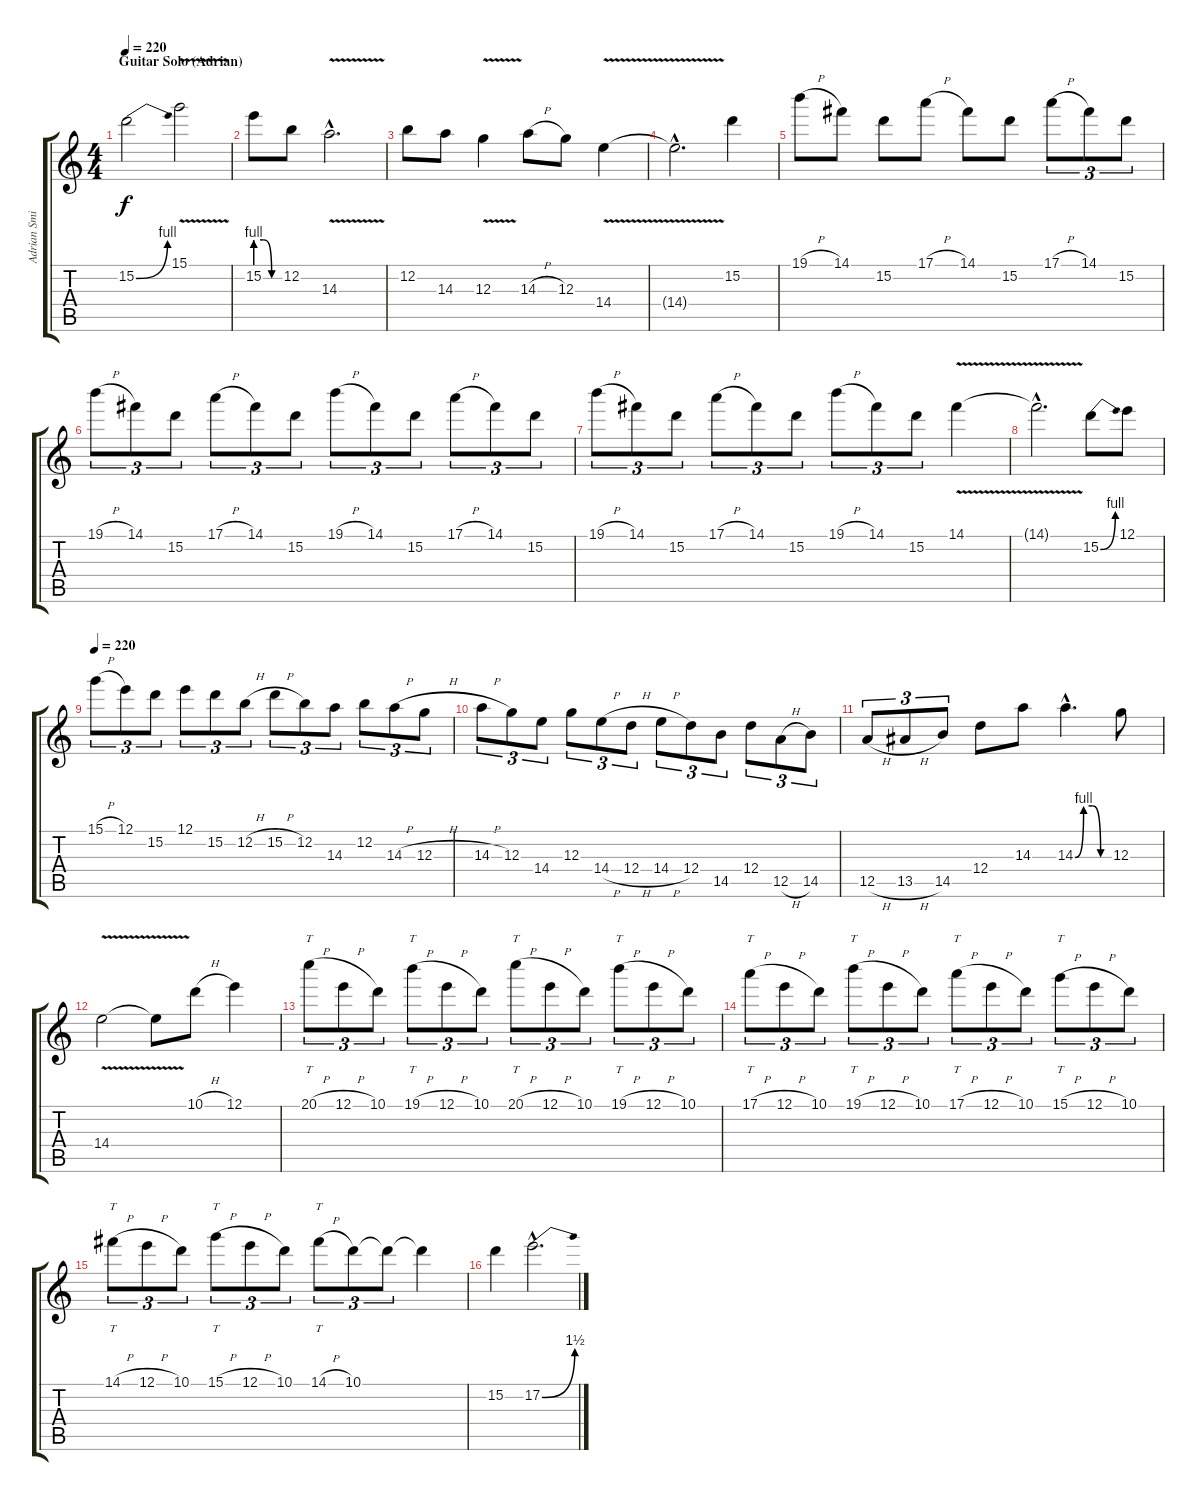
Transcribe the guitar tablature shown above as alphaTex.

\track ("Adrian Smith (Guitar-2)" "Adrian Smi") {instrument overdrivenguitar}
\staff {score tabs}
\tuning (E4 B3 G3 D3 A2 E2) {hide}
\ts (4 4)
\section ("" "Guitar Solo (Adrian)")
\tempo 220
\clef g2
\ks c
15.2{be (bend 0 0 60 4)}.2{dy f volume 16} 15.1{v}.2 |
15.2{be (custom 0 4 20 4 40 0 60 0)}.8 12.2.8 14.3{v hac}.2{d} |
12.2.8 14.3.8 12.3{v}.4 14.3{h}.8 12.3.8 14.4{v}.4 |
14.4{hac t}.2{d} 15.2.4 |
19.1{h}.8 14.1.8 15.2.8 17.1{h}.8 14.1.8 15.2.8 17.1{h}.8{tu (3 2)} 14.1.8{tu (3 2)} 15.2.8{tu (3 2)} |
19.1{h}.8{tu (3 2)} 14.1.8{tu (3 2)} 15.2.8{tu (3 2)} 17.1{h}.8{tu (3 2)} 14.1.8{tu (3 2)} 15.2.8{tu (3 2)} 19.1{h}.8{tu (3 2)} 14.1.8{tu (3 2)} 15.2.8{tu (3 2)} 17.1{h}.8{tu (3 2)} 14.1.8{tu (3 2)} 15.2.8{tu (3 2)} |
19.1{h}.8{tu (3 2)} 14.1.8{tu (3 2)} 15.2.8{tu (3 2)} 17.1{h}.8{tu (3 2)} 14.1.8{tu (3 2)} 15.2.8{tu (3 2)} 19.1{h}.8{tu (3 2)} 14.1.8{tu (3 2)} 15.2.8{tu (3 2)} 14.1{v}.4 |
14.1{hac t}.2{d} 15.2{be (bend 0 0 60 4)}.8 12.1.8 |
\tempo 220
15.1{h}.8{tu (3 2)} 12.1.8{tu (3 2)} 15.2.8{tu (3 2)} 12.1.8{tu (3 2)} 15.2.8{tu (3 2)} 12.2{h}.8{tu (3 2)} 15.2{h}.8{tu (3 2)} 12.2.8{tu (3 2)} 14.3.8{tu (3 2)} 12.2.8{tu (3 2)} 14.3{h}.8{tu (3 2)} 12.3{h}.8{tu (3 2)} |
14.3{h}.8{tu (3 2)} 12.3.8{tu (3 2)} 14.4.8{tu (3 2)} 12.3.8{tu (3 2)} 14.4{h}.8{tu (3 2)} 12.4{h}.8{tu (3 2)} 14.4{h}.8{tu (3 2)} 12.4.8{tu (3 2)} 14.5.8{tu (3 2)} 12.4.8{tu (3 2)} 12.5{h}.8{tu (3 2)} 14.5.8{tu (3 2)} |
12.5{h}.8{tu (3 2)} 13.5{h}.8{tu (3 2)} 14.5.8{tu (3 2)} 12.4.8 14.3.8 14.3{be (custom 0 0 15 4 30 4 45 0 60 0) hac}.4{d} 12.3.8 |
14.4{v}.2 14.4{t}.8 10.1{h}.8 12.1.4 |
20.1{h}.8{tt tu (3 2)} 12.1{h}.8{tu (3 2)} 10.1.8{tu (3 2)} 19.1{h}.8{tt tu (3 2)} 12.1{h}.8{tu (3 2)} 10.1.8{tu (3 2)} 20.1{h}.8{tt tu (3 2)} 12.1{h}.8{tu (3 2)} 10.1.8{tu (3 2)} 19.1{h}.8{tt tu (3 2)} 12.1{h}.8{tu (3 2)} 10.1.8{tu (3 2)} |
17.1{h}.8{tt tu (3 2)} 12.1{h}.8{tu (3 2)} 10.1.8{tu (3 2)} 19.1{h}.8{tt tu (3 2)} 12.1{h}.8{tu (3 2)} 10.1.8{tu (3 2)} 17.1{h}.8{tt tu (3 2)} 12.1{h}.8{tu (3 2)} 10.1.8{tu (3 2)} 15.1{h}.8{tt tu (3 2)} 12.1{h}.8{tu (3 2)} 10.1.8{tu (3 2)} |
14.1{h}.8{tt tu (3 2)} 12.1{h}.8{tu (3 2)} 10.1.8{tu (3 2)} 15.1{h}.8{tt tu (3 2)} 12.1{h}.8{tu (3 2)} 10.1.8{tu (3 2)} 14.1{h}.8{tt tu (3 2)} 10.1.8{tu (3 2)} 10.1{t}.8{tu (3 2)} 10.1{t}.4 |
15.2.4 17.2{be (bend 0 0 60 6) hac}.2{d}
